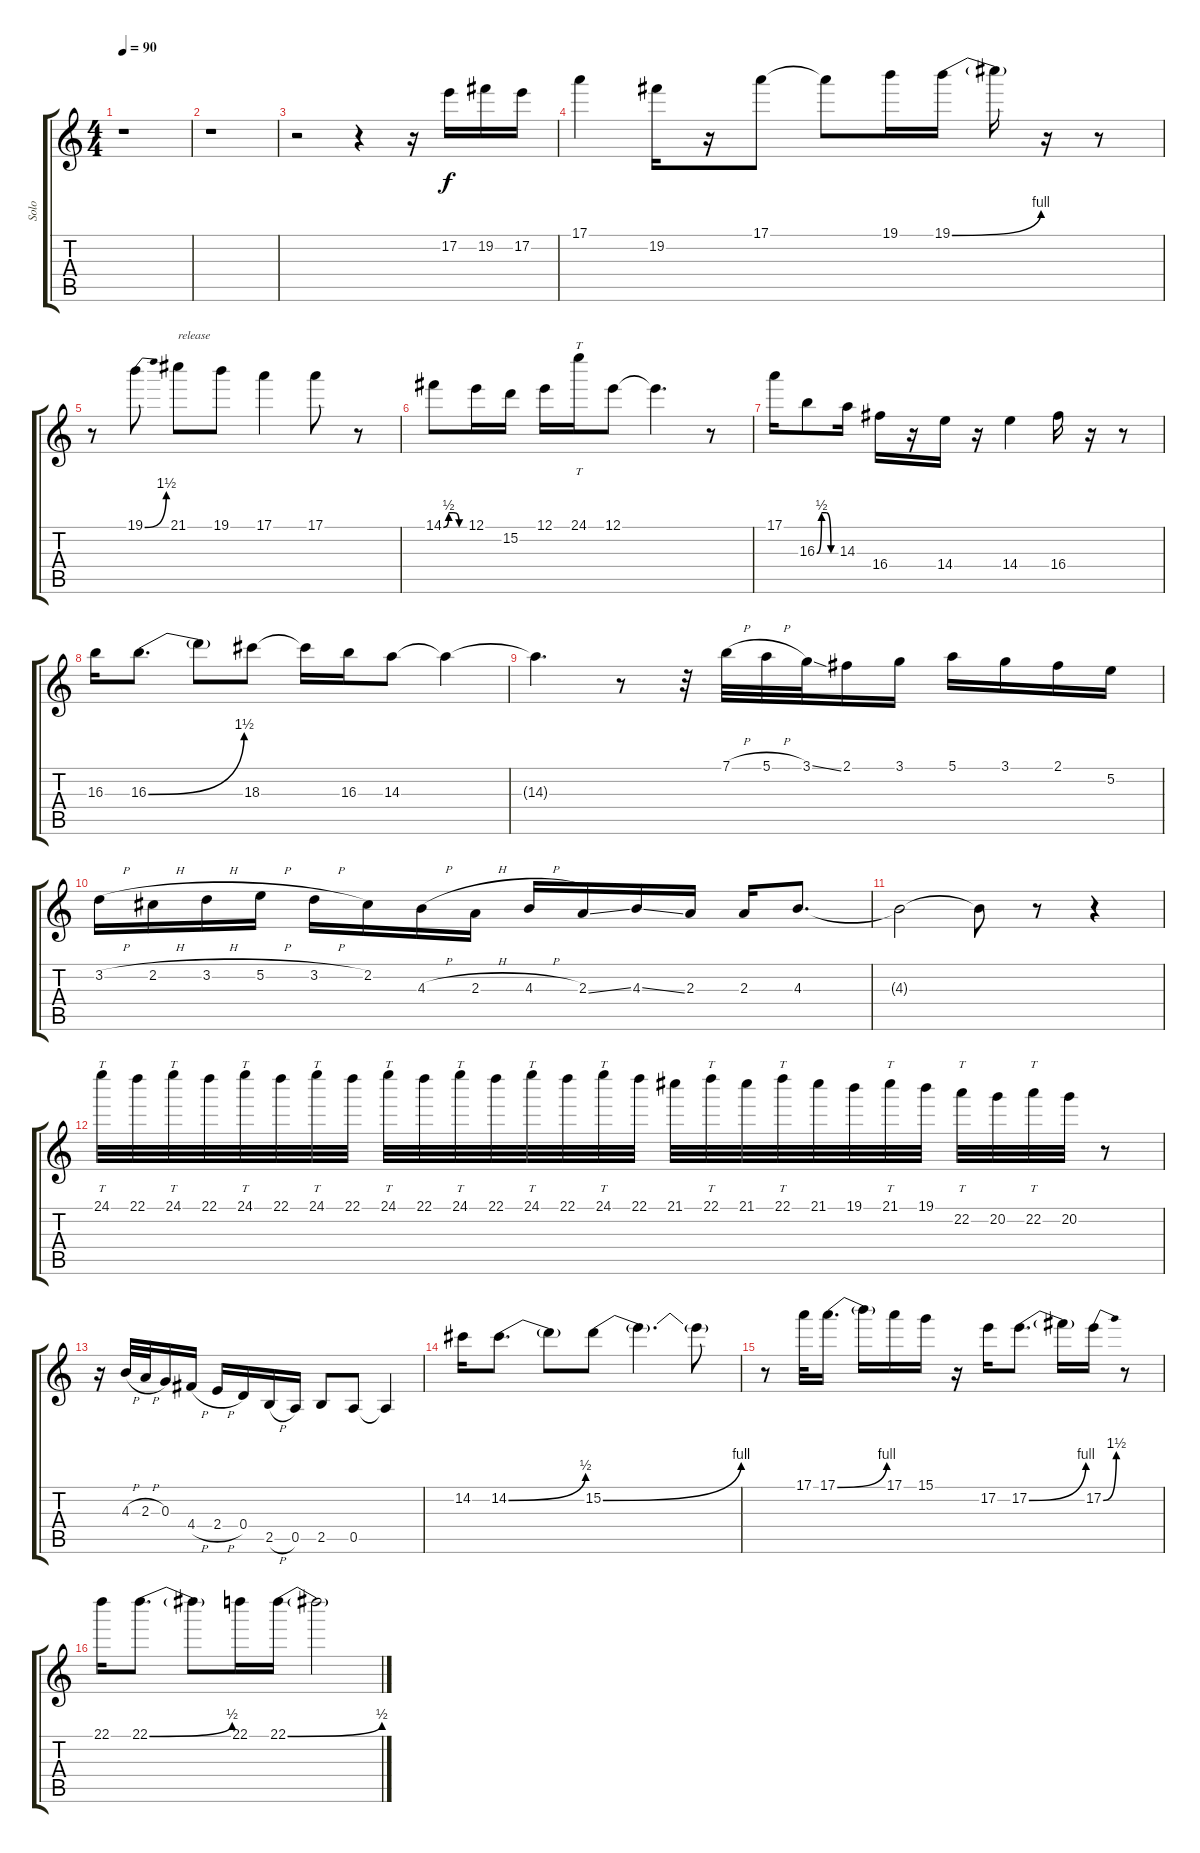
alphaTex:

\track ("Solo" "Solo") {instrument distortionguitar}
\staff {score tabs}
\tuning (E4 B3 G3 D3 A2 E2) {hide}
\ts (4 4)
\tempo 90
\clef g2
\ks c
r.1{dy f} |
r.1 |
r.2 r.4 r.16 17.2.16 19.2.16 17.2.16 |
17.1.4 19.2.16 r.16 17.1.8 17.1{t}.8 19.1.16 19.1{be (bend 0 0 60 4)}.16 19.1{t}.16 r.16 r.8 |
r.8 19.1{be (bend 0 0 60 6)}.8 21.1.8{txt "release"} 19.1.8 17.1.4 17.1.8 r.8 |
14.1{be (custom 0 0 15 2 30 2 45 0 60 0)}.8 12.1.16 15.2.16 12.1.16 24.1.16{tt} 12.1.8 12.1{t}.4{d} r.8 |
17.1.16 16.3{be (custom 0 0 15 2 30 2 45 0 60 0)}.8 14.3.16 16.4.16 r.16 14.4.16 r.16 14.4.4 16.4.16 r.16 r.8 |
16.3.16 16.3{be (bend 0 0 60 6)}.8{d} 16.3{t}.8 18.3.8 18.3{t}.16 16.3.16 14.3.8 14.3{t}.4 |
14.3{t}.4{d} r.8 r.32 7.1{h}.32 5.1{h}.32 3.1{ss}.32 2.1.16 3.1.16 5.1.16 3.1.16 2.1.16 5.2.16 |
3.2{h}.16 2.2{h}.16 3.2{h}.16 5.2{h}.16 3.2{h}.16 2.2.16 4.3{h}.16 2.3{h}.16 4.3{h}.16 2.3{ss}.16 4.3{ss}.16 2.3.16 2.3.16 4.3.8{d} |
4.3{t}.2 4.3{t}.8 r.8 r.4 |
24.1.32{tt} 22.1.32 24.1.32{tt} 22.1.32 24.1.32{tt} 22.1.32 24.1.32{tt} 22.1.32 24.1.32{tt} 22.1.32 24.1.32{tt} 22.1.32 24.1.32{tt} 22.1.32 24.1.32{tt} 22.1.32 21.1.32 22.1.32{tt} 21.1.32 22.1.32{tt} 21.1.32 19.1.32 21.1.32{tt} 19.1.32 22.2.32{tt} 20.2.32 22.2.32{tt} 20.2.32 r.8 |
r.16 4.3{h}.32 2.3{h}.32 0.3.16 4.4{h}.16 2.4{h}.16 0.4.16 2.5{h}.16 0.5.16 2.5.8 0.5.8 0.5{t}.4 |
14.2.16 14.2{be (bend 0 0 60 2)}.8{d} 14.2{t}.8 15.2{be (bend 0 0 60 4)}.8 15.2{t}.4{d} 15.2{t}.8 |
r.8 17.1.32 17.1{be (bend 0 0 60 4)}.16{d} 17.1{t}.16 17.1.16 15.1.16 r.16 17.2.16 17.2{be (bend 0 0 60 4)}.8{d} 17.2{t}.16 17.2{be (bend 0 0 60 6)}.16 r.8 |
22.1.16 22.1{be (bend 0 0 60 2)}.8{d} 22.1{t}.8 22.1.16 22.1{be (bend 0 0 60 2)}.16 22.1{t}.2
